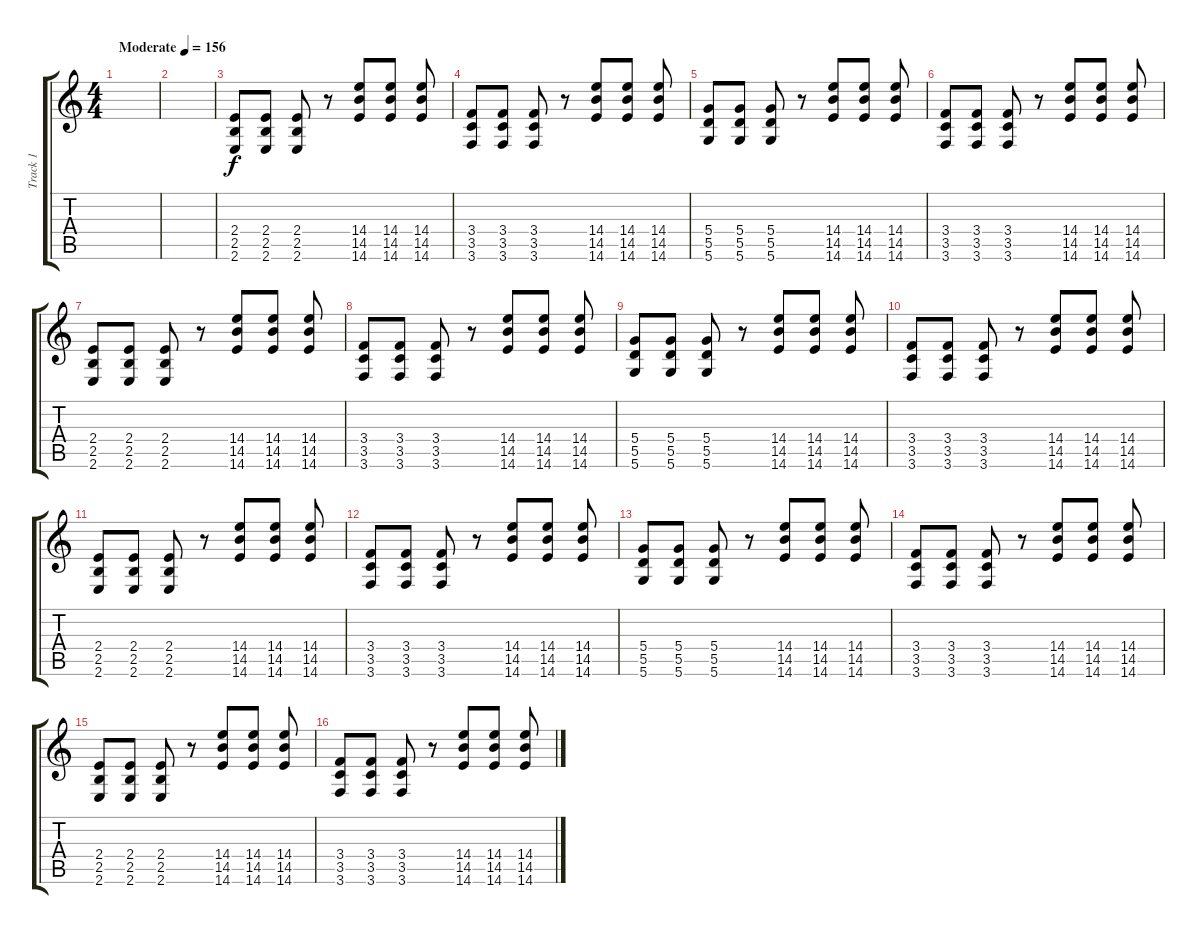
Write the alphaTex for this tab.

\track ("Track 1" "Track 1") {instrument distortionguitar}
\staff {score tabs}
\tuning (E4 B3 G3 D3 A2 D2) {hide}
\ts (4 4)
\tempo (156 "Moderate")
\clef g2
\ks c
|
|
(2.4 2.5 2.6).8 (2.4 2.5 2.6).8 (2.4 2.5 2.6).8 r.8 (14.4 14.5 14.6).8 (14.4 14.5 14.6).8 (14.4 14.5 14.6).8 |
(3.4 3.5 3.6).8 (3.4 3.5 3.6).8 (3.4 3.5 3.6).8 r.8 (14.4 14.5 14.6).8 (14.4 14.5 14.6).8 (14.4 14.5 14.6).8 |
(5.4 5.5 5.6).8 (5.4 5.5 5.6).8 (5.4 5.5 5.6).8 r.8 (14.4 14.5 14.6).8 (14.4 14.5 14.6).8 (14.4 14.5 14.6).8 |
(3.4 3.5 3.6).8 (3.4 3.5 3.6).8 (3.4 3.5 3.6).8 r.8 (14.4 14.5 14.6).8 (14.4 14.5 14.6).8 (14.4 14.5 14.6).8 |
(2.4 2.5 2.6).8 (2.4 2.5 2.6).8 (2.4 2.5 2.6).8 r.8 (14.4 14.5 14.6).8 (14.4 14.5 14.6).8 (14.4 14.5 14.6).8 |
(3.4 3.5 3.6).8 (3.4 3.5 3.6).8 (3.4 3.5 3.6).8 r.8 (14.4 14.5 14.6).8 (14.4 14.5 14.6).8 (14.4 14.5 14.6).8 |
(5.4 5.5 5.6).8 (5.4 5.5 5.6).8 (5.4 5.5 5.6).8 r.8 (14.4 14.5 14.6).8 (14.4 14.5 14.6).8 (14.4 14.5 14.6).8 |
(3.4 3.5 3.6).8 (3.4 3.5 3.6).8 (3.4 3.5 3.6).8 r.8 (14.4 14.5 14.6).8 (14.4 14.5 14.6).8 (14.4 14.5 14.6).8 |
(2.4 2.5 2.6).8 (2.4 2.5 2.6).8 (2.4 2.5 2.6).8 r.8 (14.4 14.5 14.6).8 (14.4 14.5 14.6).8 (14.4 14.5 14.6).8 |
(3.4 3.5 3.6).8 (3.4 3.5 3.6).8 (3.4 3.5 3.6).8 r.8 (14.4 14.5 14.6).8 (14.4 14.5 14.6).8 (14.4 14.5 14.6).8 |
(5.4 5.5 5.6).8 (5.4 5.5 5.6).8 (5.4 5.5 5.6).8 r.8 (14.4 14.5 14.6).8 (14.4 14.5 14.6).8 (14.4 14.5 14.6).8 |
(3.4 3.5 3.6).8 (3.4 3.5 3.6).8 (3.4 3.5 3.6).8 r.8 (14.4 14.5 14.6).8 (14.4 14.5 14.6).8 (14.4 14.5 14.6).8 |
(2.4 2.5 2.6).8 (2.4 2.5 2.6).8 (2.4 2.5 2.6).8 r.8 (14.4 14.5 14.6).8 (14.4 14.5 14.6).8 (14.4 14.5 14.6).8 |
(3.4 3.5 3.6).8 (3.4 3.5 3.6).8 (3.4 3.5 3.6).8 r.8 (14.4 14.5 14.6).8 (14.4 14.5 14.6).8 (14.4 14.5 14.6).8
